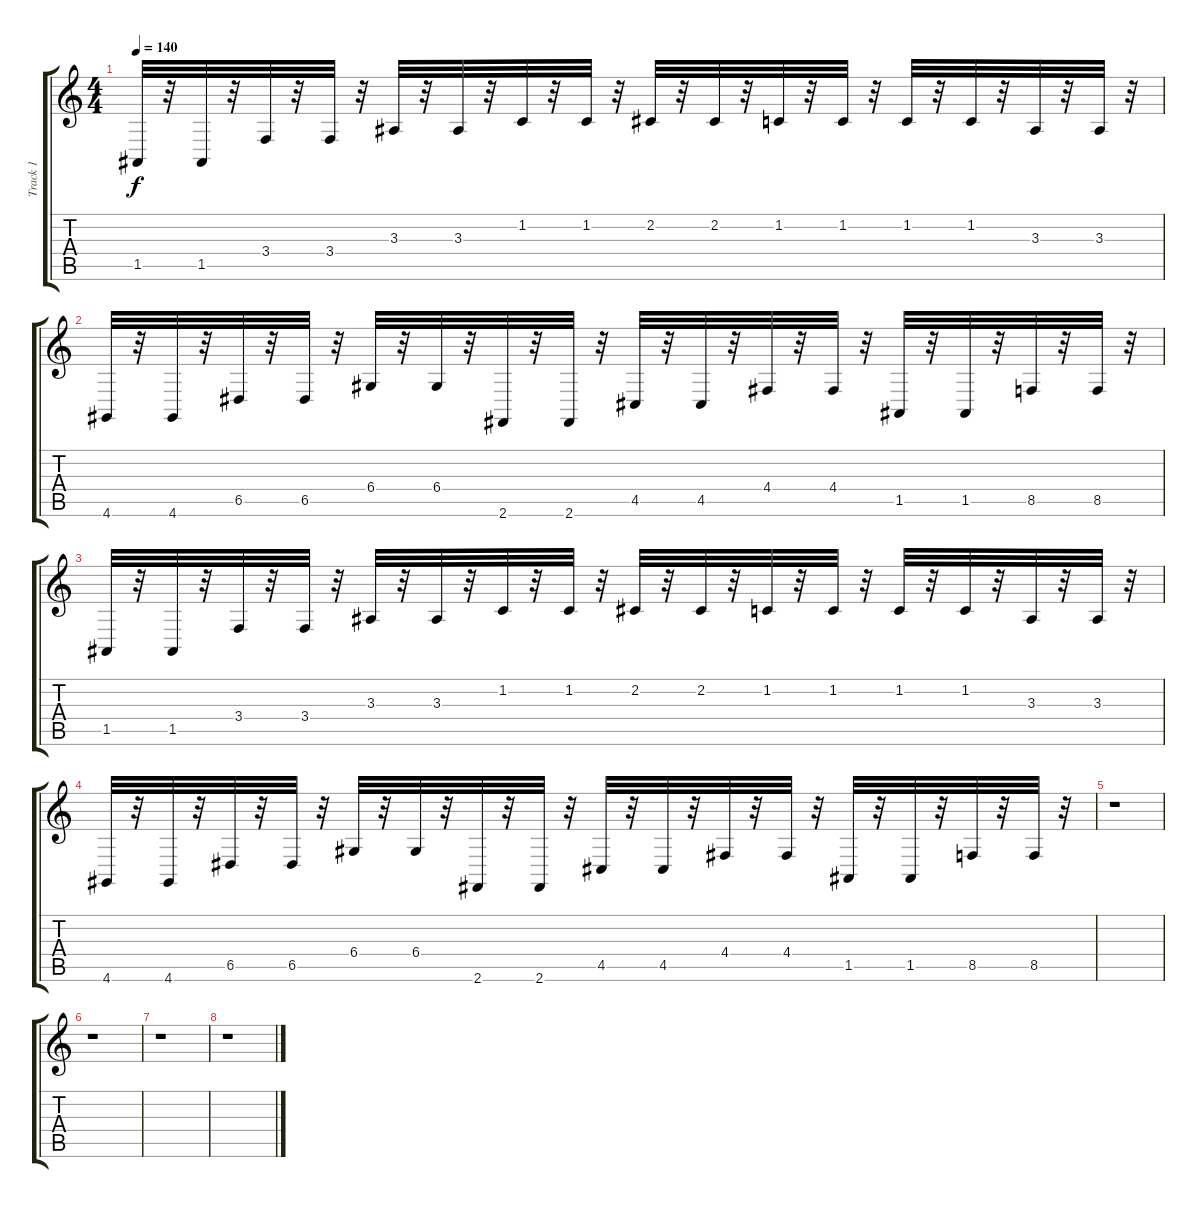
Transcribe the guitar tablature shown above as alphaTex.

\track ("Track 1" "Track 1") {instrument lead2sawtooth}
\staff {score tabs}
\tuning (E4 B3 G3 D3 A2 E2) {hide}
\ts (4 4)
\tempo 140
\clef g2
\ks c
1.5.32{dy f} r.32 1.5.32 r.32 3.4.32 r.32 3.4.32 r.32 3.3.32 r.32 3.3.32 r.32 1.2.32 r.32 1.2.32 r.32 2.2.32 r.32 2.2.32 r.32 1.2.32 r.32 1.2.32 r.32 1.2.32 r.32 1.2.32 r.32 3.3.32 r.32 3.3.32 r.32 |
4.6.32 r.32 4.6.32 r.32 6.5.32 r.32 6.5.32 r.32 6.4.32 r.32 6.4.32 r.32 2.6.32 r.32 2.6.32 r.32 4.5.32 r.32 4.5.32 r.32 4.4.32 r.32 4.4.32 r.32 1.5.32 r.32 1.5.32 r.32 8.5.32 r.32 8.5.32 r.32 |
1.5.32 r.32 1.5.32 r.32 3.4.32 r.32 3.4.32 r.32 3.3.32 r.32 3.3.32 r.32 1.2.32 r.32 1.2.32 r.32 2.2.32 r.32 2.2.32 r.32 1.2.32 r.32 1.2.32 r.32 1.2.32 r.32 1.2.32 r.32 3.3.32 r.32 3.3.32 r.32 |
4.6.32 r.32 4.6.32 r.32 6.5.32 r.32 6.5.32 r.32 6.4.32 r.32 6.4.32 r.32 2.6.32 r.32 2.6.32 r.32 4.5.32 r.32 4.5.32 r.32 4.4.32 r.32 4.4.32 r.32 1.5.32 r.32 1.5.32 r.32 8.5.32 r.32 8.5.32 r.32 |
r.1 |
r.1 |
r.1 |
r.1
